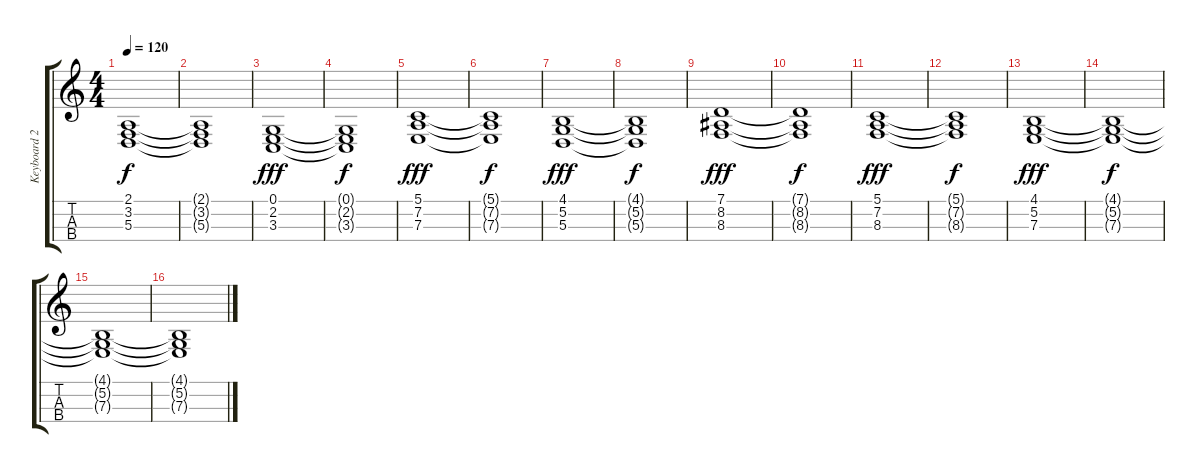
\track ("Keyboard 2" "Keyboard 2") {instrument synthstrings1}
\staff {score tabs}
\tuning (G3 D3 A2 E2) {hide}
\ts (4 4)
\tempo 120
\clef g2
\ks c
(2.1{t} 3.2{t} 5.3{t}).1{dy f} |
(2.1{t} 3.2{t} 5.3{t}).1 |
(0.1 2.2 3.3).1{dy fff} |
(0.1{t} 2.2{t} 3.3{t}).1{dy f} |
(5.1 7.2 7.3).1{dy fff} |
(5.1{t} 7.2{t} 7.3{t}).1{dy f} |
(4.1 5.2 5.3).1{dy fff} |
(4.1{t} 5.2{t} 5.3{t}).1{dy f} |
(7.1 8.2 8.3).1{dy fff} |
(7.1{t} 8.2{t} 8.3{t}).1{dy f} |
(5.1 7.2 8.3).1{dy fff} |
(5.1{t} 7.2{t} 8.3{t}).1{dy f} |
(4.1 5.2 7.3).1{dy fff} |
(4.1{t} 5.2{t} 7.3{t}).1{dy f} |
(4.1{t} 5.2{t} 7.3{t}).1 |
(4.1{t} 5.2{t} 7.3{t}).1
